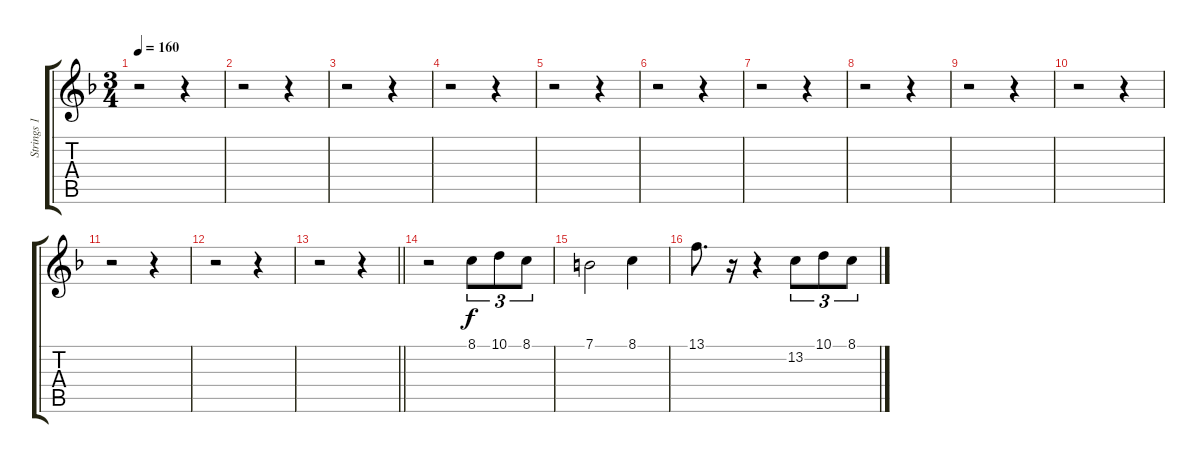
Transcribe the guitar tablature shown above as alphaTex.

\track ("Strings 1" "Strings 1") {instrument stringensemble1}
\staff {score tabs}
\tuning (E4 B3 G3 D3 A2 E2) {hide}
\ts (3 4)
\tempo 160
\clef g2
\ks f
r.2{dy f} r.4 |
r.2 r.4 |
r.2 r.4 |
r.2 r.4 |
r.2 r.4 |
r.2 r.4 |
r.2 r.4 |
r.2 r.4 |
r.2 r.4 |
r.2 r.4 |
r.2 r.4 |
r.2 r.4 |
\barLineRight lightlight
r.2 r.4 |
r.2 8.1.8{tu (3 2)} 10.1.8{tu (3 2)} 8.1.8{tu (3 2)} |
7.1.2 8.1.4 |
13.1.8{d} r.16 r.4 13.2.8{tu (3 2)} 10.1.8{tu (3 2)} 8.1.8{tu (3 2)}
